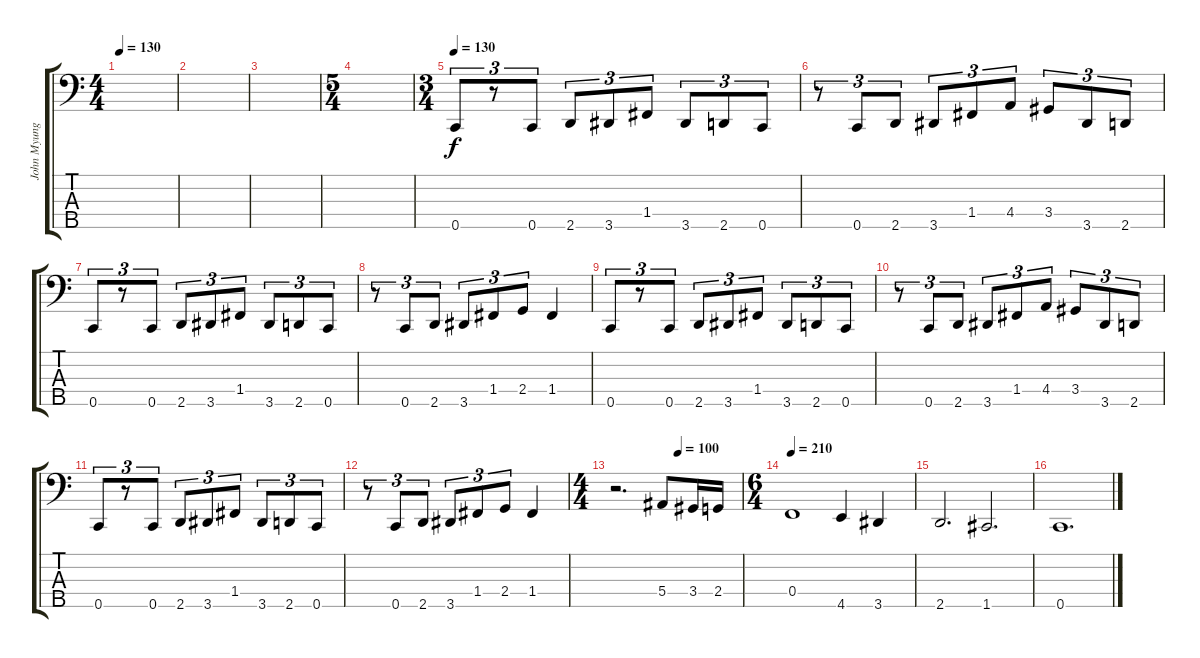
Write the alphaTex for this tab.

\track ("John Myung" "John Myung") {instrument electricbassfinger}
\staff {score tabs}
\tuning (Ab2 Eb2 Bb1 F1 C1) {hide}
\ts (4 4)
\tempo 130
\clef f4
\ks c
|
|
|
\ts (5 4)
|
\ts (3 4)
\tempo 130
0.5.8{tu (3 2)} r.8{tu (3 2)} 0.5.8{tu (3 2)} 2.5.8{tu (3 2)} 3.5.8{tu (3 2)} 1.4.8{tu (3 2)} 3.5.8{tu (3 2)} 2.5.8{tu (3 2)} 0.5.8{tu (3 2)} |
r.8{tu (3 2)} 0.5.8{tu (3 2)} 2.5.8{tu (3 2)} 3.5.8{tu (3 2)} 1.4.8{tu (3 2)} 4.4.8{tu (3 2)} 3.4.8{tu (3 2)} 3.5.8{tu (3 2)} 2.5.8{tu (3 2)} |
0.5.8{tu (3 2)} r.8{tu (3 2)} 0.5.8{tu (3 2)} 2.5.8{tu (3 2)} 3.5.8{tu (3 2)} 1.4.8{tu (3 2)} 3.5.8{tu (3 2)} 2.5.8{tu (3 2)} 0.5.8{tu (3 2)} |
r.8{tu (3 2)} 0.5.8{tu (3 2)} 2.5.8{tu (3 2)} 3.5.8{tu (3 2)} 1.4.8{tu (3 2)} 2.4.8{tu (3 2)} 1.4.4 |
0.5.8{tu (3 2)} r.8{tu (3 2)} 0.5.8{tu (3 2)} 2.5.8{tu (3 2)} 3.5.8{tu (3 2)} 1.4.8{tu (3 2)} 3.5.8{tu (3 2)} 2.5.8{tu (3 2)} 0.5.8{tu (3 2)} |
r.8{tu (3 2)} 0.5.8{tu (3 2)} 2.5.8{tu (3 2)} 3.5.8{tu (3 2)} 1.4.8{tu (3 2)} 4.4.8{tu (3 2)} 3.4.8{tu (3 2)} 3.5.8{tu (3 2)} 2.5.8{tu (3 2)} |
0.5.8{tu (3 2)} r.8{tu (3 2)} 0.5.8{tu (3 2)} 2.5.8{tu (3 2)} 3.5.8{tu (3 2)} 1.4.8{tu (3 2)} 3.5.8{tu (3 2)} 2.5.8{tu (3 2)} 0.5.8{tu (3 2)} |
r.8{tu (3 2)} 0.5.8{tu (3 2)} 2.5.8{tu (3 2)} 3.5.8{tu (3 2)} 1.4.8{tu (3 2)} 2.4.8{tu (3 2)} 1.4.4 |
\ts (4 4)
\tempo (100 0.5)
r.2{d} 5.4.8 3.4.16 2.4.16 |
\ts (6 4)
\tempo 210
0.4.1 4.5.4 3.5.4 |
2.5.2{d} 1.5.2{d} |
0.5.1{d}
